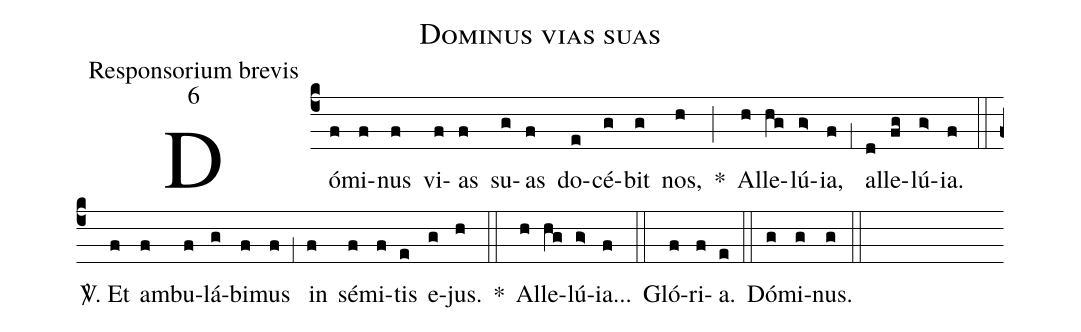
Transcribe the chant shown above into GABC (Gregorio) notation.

name:Dominus vias suas;
office-part:Responsorium brevis;
mode:6;
%%
(c4) Dó(f)mi(f)nus(f) vi(f)as(f) su(g)as(f) do(e)cé(g)bit(g) nos,(h) *(;) Al(h)le(hg)lú(g>)ia,(f) (,1) al(d)le(fg)lú(g>)ia.(f) (::)

<sp>V/</sp>. Et(f) am(f)bu(f)lá(g)bi(f)mus(f) (,1) in(f) sé(f)mi(f)tis(e) e(g)jus.(h) *(::) Al(h)le(hg)lú(g>)ia...(f) (::)

Gló(f)ri(f)a.(e) (::)
Dó(g)mi(g)nus.(g) (::)
